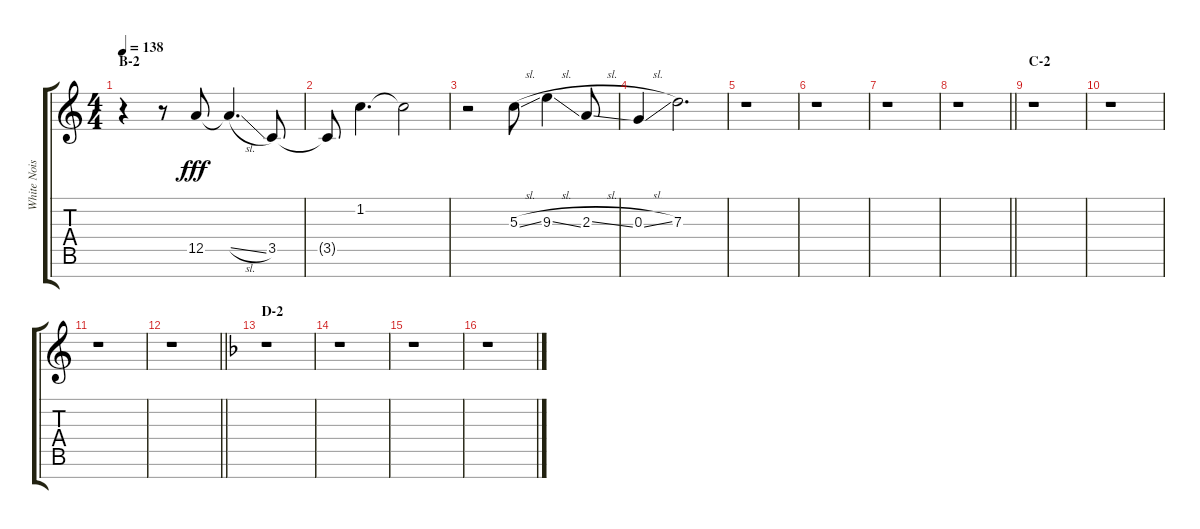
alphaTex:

\track ("White Noise" "White Nois") {instrument seashore}
\staff {score tabs}
\tuning (E5 B4 G4 D4 A3 E3 B2) {hide}
\ts (4 4)
\section ("" "B-2")
\tempo 138
\clef g2
\ks c
r.4{dy fff} r.8 12.5.8 12.5{sl t}.4{d} 3.5.8 |
3.5{t}.8 1.2.4{d} 1.2{t}.2 |
r.2 5.3{sl}.8 9.3{sl}.4 2.3{sl}.8 |
0.3{sl}.4 7.3.2{d} |
r.1 |
r.1 |
r.1 |
\barLineRight lightlight
r.1 |
\section ("" "C-2")
r.1 |
r.1 |
r.1 |
\barLineRight lightlight
r.1 |
\section ("" "D-2")
\ks f
r.1 |
r.1 |
r.1 |
r.1
